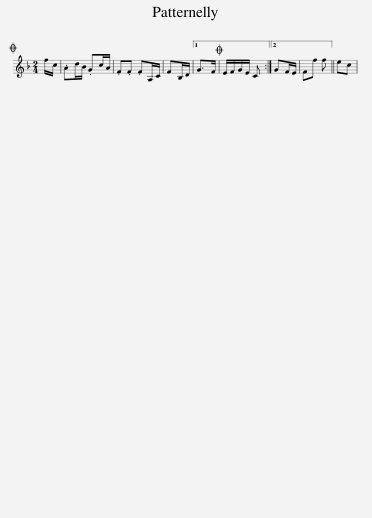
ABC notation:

X:1
L:1/8
M:2/4
I:linebreak $
K:F
V:1 treble
V:1
O f/c/ | .Ad/B/ .Gc/A/ | .F.F .FA,/C/ | FB,/D/ |1 G>F | %5
O E/F/G/E/ C :|2 GF/E/ | Ff f || ec | %9
